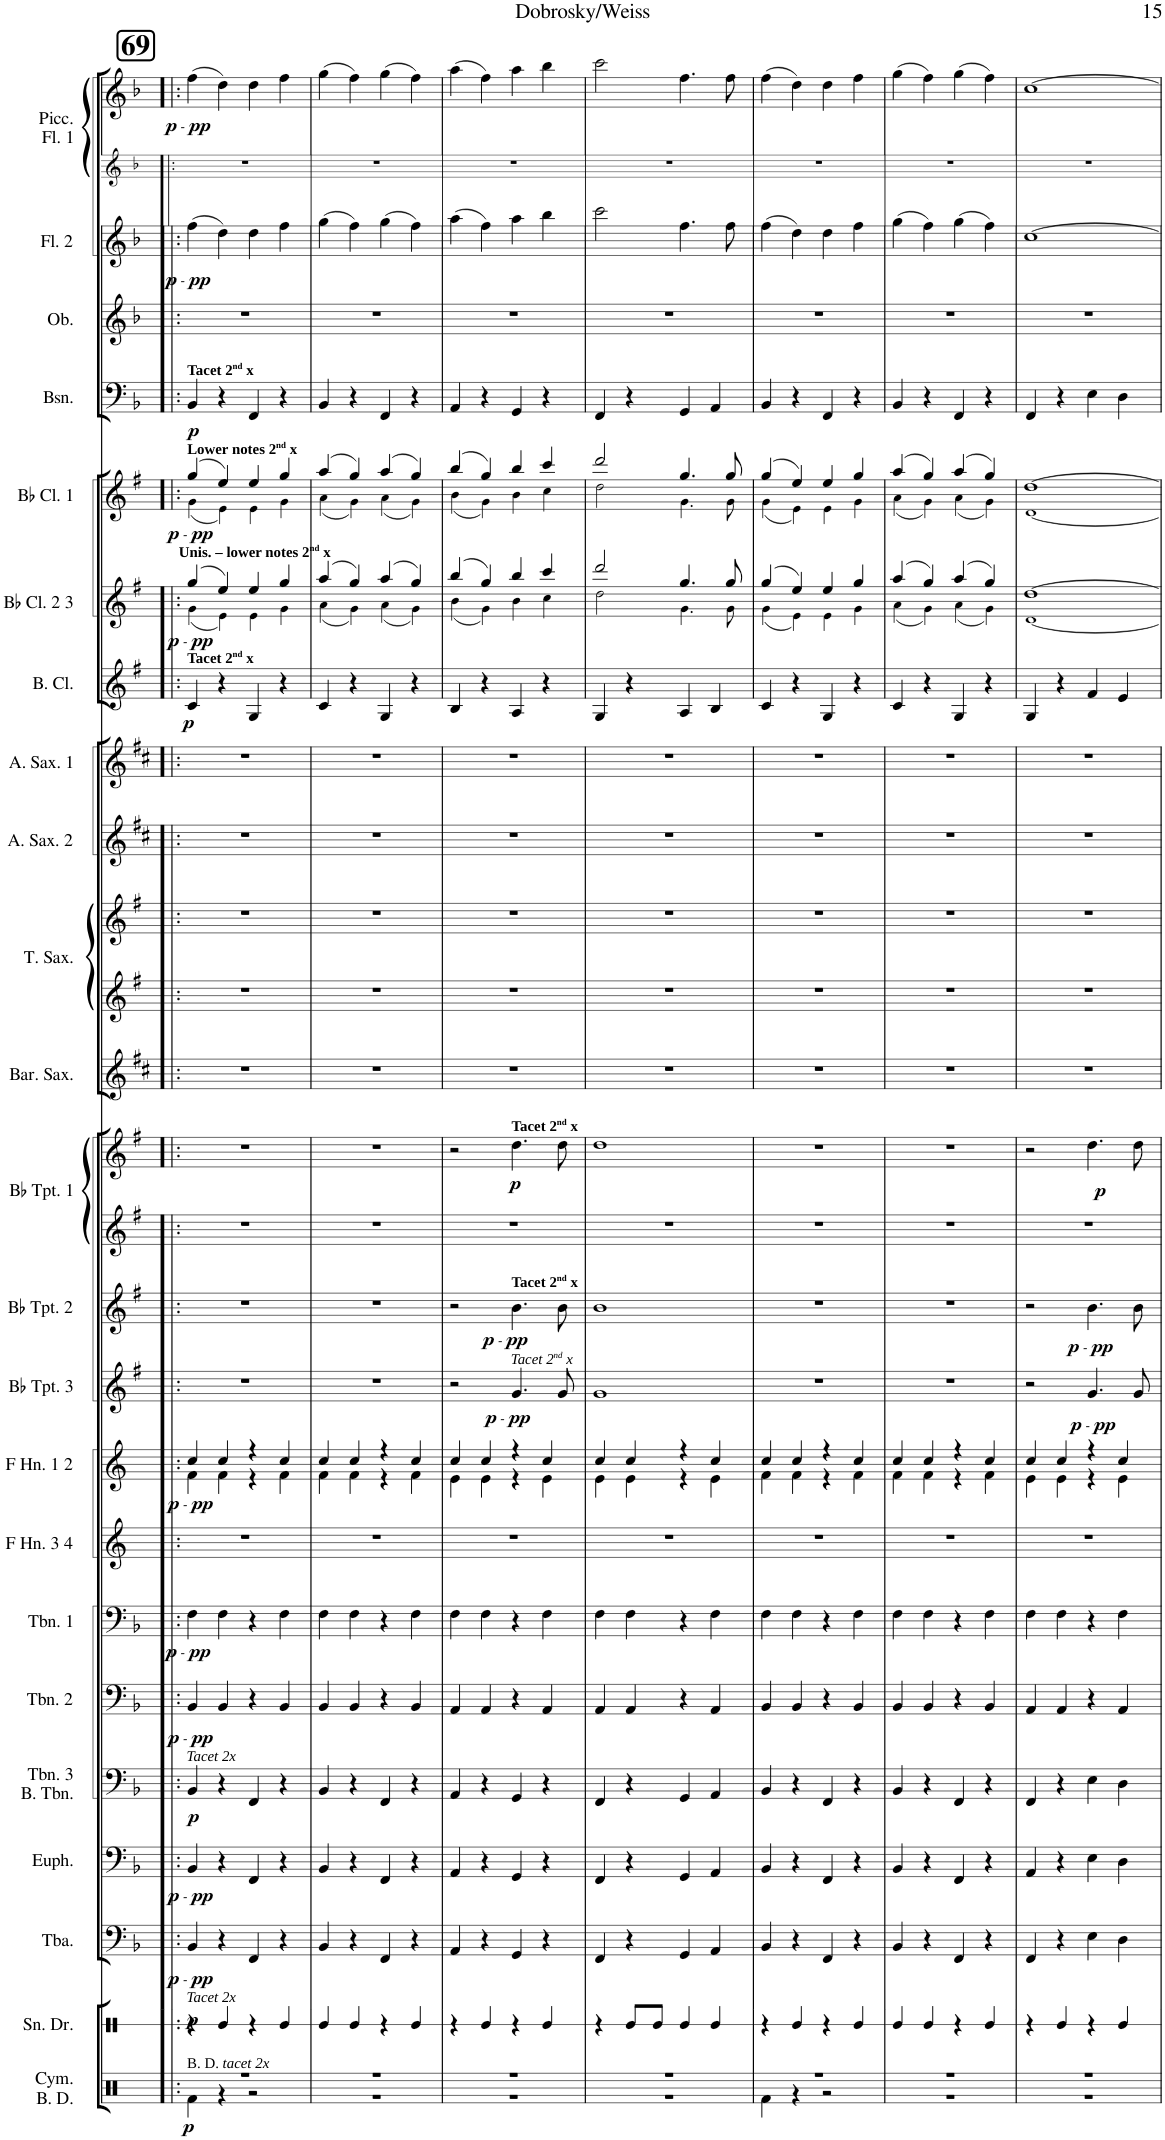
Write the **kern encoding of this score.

**kern	**dynam	**kern	**dynam	**kern	**dynam	**kern	**dynam	**kern	**dynam	**kern	**dynam	**kern	**dynam	**kern	**dynam	**kern	**dynam	**kern	**dynam	**kern	**dynam	**kern	**dynam	**kern	**dynam	**kern	**dynam	**kern	**dynam
*part15	*part15	*part14	*part14	*part13	*part13	*part12	*part12	*part11	*part11	*part10	*part10	*part9	*part9	*part8	*part8	*part7	*part7	*part6	*part6	*part5	*part5	*part4	*part4	*part3	*part3	*part2	*part2	*part1	*part1
*staff15	*staff15	*staff14	*staff14	*staff13	*staff13	*staff12	*staff12	*staff11	*staff11	*staff10	*staff10	*staff9	*staff9	*staff8	*staff8	*staff7	*staff7	*staff6	*staff6	*staff5	*staff5	*staff4	*staff4	*staff3	*staff3	*staff2	*staff2	*staff1	*staff1
*I"Tuba	*	*I"Euphonium	*	*I"Trombone 3 Bass Trombone	*	*I"Trombone 2	*	*I"Trombone 1	*	*I"F Horn 1 &amp; 2	*	*I"Bb Trumpet 3	*	*I"Bb Trumpet 2	*	*I"Bb Trumpet 1	*	*I"Bass Clarinet	*	*I"Bb Clarinet 2 &amp; 3	*	*I"Bb Clarinet 1	*	*I"Bassoon	*	*I"Flute 2	*	*I"Piccolo Flute 1	*
*I'Tba.	*	*I'Euph.	*	*I'Tbn. 3 B. Tbn.	*	*I'Tbn. 2	*	*I'Tbn. 1	*	*I'F Hn. 1 2	*	*I'Bb Tpt. 3	*	*I'Bb Tpt. 2	*	*I'Bb Tpt. 1	*	*I'B. Cl.	*	*I'Bb Cl. 2 3	*	*I'Bb Cl. 1	*	*I'Bsn.	*	*I'Fl. 2	*	*I'Picc. Fl. 1	*
!!LO:PB:g=z
*clefF4	*	*clefF4	*	*clefF4	*	*clefF4	*	*clefF4	*	*clefG2	*	*clefG2	*	*clefG2	*	*clefG2	*	*clefG2	*	*clefG2	*	*clefG2	*	*clefF4	*	*clefG2	*	*clefG2	*
*	*	*	*	*	*	*	*	*	*	*Trd4c7	*	*Trd1c2	*	*Trd1c2	*	*Trd1c2	*	*Trd8c14	*	*Trd1c2	*	*Trd1c2	*	*	*	*	*	*	*
*k[b-]	*	*k[b-]	*	*k[b-]	*	*k[b-]	*	*k[b-]	*	*k[]	*	*k[f#]	*	*k[f#]	*	*k[f#]	*	*k[f#]	*	*k[f#]	*	*k[f#]	*	*k[b-]	*	*k[b-]	*	*k[b-]	*
*M4/4	*	*M4/4	*	*M4/4	*	*M4/4	*	*M4/4	*	*M4/4	*	*M4/4	*	*M4/4	*	*M4/4	*	*M4/4	*	*M4/4	*	*M4/4	*	*M4/4	*	*M4/4	*	*M4/4	*
*met(c|)	*	*met(c|)	*	*met(c|)	*	*met(c|)	*	*met(c|)	*	*met(c|)	*	*met(c|)	*	*met(c|)	*	*met(c|)	*	*met(c|)	*	*met(c|)	*	*met(c|)	*	*met(c|)	*	*met(c|)	*	*met(c|)	*
!!LO:REH:place=s1:a:B:cj:fs=14:t=69
=69!|:	=69!|:	=69!|:	=69!|:	=69!|:	=69!|:	=69!|:	=69!|:	=69!|:	=69!|:	=69!|:	=69!|:	=69!|:	=69!|:	=69!|:	=69!|:	=69!|:	=69!|:	=69!|:	=69!|:	=69!|:	=69!|:	=69!|:	=69!|:	=69!|:	=69!|:	=69!|:	=69!|:	=69!|:	=69!|:
*	*	*	*	*	*	*	*	*	*	*^	*	*	*	*	*	*	*	*	*	*^	*	*^	*	*	*	*	*	*	*
!	!	!	!	!	!	!	!	!	!	!	!	!	!	!	!	!	!	!	!	!	!	!	!	!	!	!	!LO:TX:a:B:t=Tacet 2	!	!	!	!	!
!	!	!	!	!	!	!	!	!	!	!	!	!	!	!	!	!	!	!	!	!	!	!	!	!	!	!	!LO:TX:a:t=nd	!	!	!	!	!
!	!	!	!	!	!	!	!	!	!	!	!	!	!	!	!	!	!	!	!	!	!	!	!	!	!	!	!LO:TX:a:t=x	!	!	!	!	!
!	!	!	!	!	!	!	!	!	!	!	!	!	!	!	!	!	!	!	!	!	!	!	!	!LO:TX:a:B:t=Lower notes 2	!	!	!	!	!	!	!	!
!	!	!	!	!	!	!	!	!	!	!	!	!	!	!	!	!	!	!	!	!	!	!	!	!LO:TX:a:t=nd	!	!	!	!	!	!	!	!
!	!	!	!	!	!	!	!	!	!	!	!	!	!	!	!	!	!	!	!	!	!	!	!	!LO:TX:a:t=x	!	!	!	!	!	!	!	!
!	!	!	!	!	!	!	!	!	!	!	!	!	!	!	!	!	!	!	!	!	!LO:TX:a:B:t=Unis. – lower notes 2	!	!	!	!	!	!	!	!	!	!	!
!	!	!	!	!	!	!	!	!	!	!	!	!	!	!	!	!	!	!	!	!	!LO:TX:a:t=nd	!	!	!	!	!	!	!	!	!	!	!
!	!	!	!	!	!	!	!	!	!	!	!	!	!	!	!	!	!	!	!	!	!LO:TX:a:t=x	!	!	!	!	!	!	!	!	!	!	!
!	!	!	!	!	!	!	!	!	!	!	!	!	!	!	!	!	!	!	!LO:TX:a:B:t=Tacet 2	!	!	!	!	!	!	!	!	!	!	!	!	!
!	!	!	!	!	!	!	!	!	!	!	!	!	!	!	!	!	!	!	!LO:TX:a:t=nd	!	!	!	!	!	!	!	!	!	!	!	!	!
!	!	!	!	!	!	!	!	!	!	!	!	!	!	!	!	!	!	!	!LO:TX:a:t=x	!	!	!	!	!	!	!	!	!	!	!	!	!
!	!	!	!	!LO:TX:a:i:t=Tacet 2x	!	!	!	!	!	!	!	!	!	!	!	!	!	!	!	!	!	!	!	!	!	!	!	!	!	!	!	!
!	!LO:DY:b	!	!	!	!	!	!	!	!	!	!	!	!	!	!	!	!	!	!	!	!	!	!	!	!	!	!	!	!	!	!	!
!	!LO:DY:n=1:b	!	!	!	!	!	!	!	!	!	!	!	!	!	!	!	!	!	!	!	!	!	!	!	!	!	!	!	!	!	!	!
!	!LO:DY:n=2:b	!	!LO:DY:b	!	!	!	!	!	!	!	!	!	!	!	!	!	!	!	!	!	!	!	!	!	!	!	!	!	!	!	!	!
!	!	!	!LO:DY:n=1:b	!	!	!	!	!	!	!	!	!	!	!	!	!	!	!	!	!	!	!	!	!	!	!	!	!	!	!	!	!
!	!	!	!LO:DY:n=2:b	!	!LO:DY:b	!	!LO:DY:b	!	!	!	!	!	!	!	!	!	!	!	!	!	!	!	!	!	!	!	!	!	!	!	!	!
!	!	!	!	!	!	!	!LO:DY:n=1:b	!	!	!	!	!	!	!	!	!	!	!	!	!	!	!	!	!	!	!	!	!	!	!	!	!
!	!	!	!	!	!	!	!LO:DY:n=2:b	!	!LO:DY:b	!	!	!	!	!	!	!	!	!	!	!	!	!	!	!	!	!	!	!	!	!	!	!
!	!	!	!	!	!	!	!	!	!LO:DY:n=1:b	!	!	!	!	!	!	!	!	!	!	!	!	!	!	!	!	!	!	!	!	!	!	!
!	!	!	!	!	!	!	!	!	!LO:DY:n=2:b	!	!	!LO:DY:b	!	!	!	!	!	!	!	!	!	!	!	!	!	!	!	!	!	!	!	!
!	!	!	!	!	!	!	!	!	!	!	!	!LO:DY:n=1:b	!	!	!	!	!	!	!	!	!	!	!	!	!	!	!	!	!	!	!	!
!	!	!	!	!	!	!	!	!	!	!	!	!LO:DY:n=2:b	!	!	!	!	!	!	!	!LO:DY:b	!	!	!LO:DY:b	!	!	!	!	!	!	!	!	!
!	!	!	!	!	!	!	!	!	!	!	!	!	!	!	!	!	!	!	!	!	!	!	!LO:DY:n=1:b	!	!	!	!	!	!	!	!	!
!	!	!	!	!	!	!	!	!	!	!	!	!	!	!	!	!	!	!	!	!	!	!	!LO:DY:n=2:b	!	!	!LO:DY:b	!	!	!	!	!	!
!	!	!	!	!	!	!	!	!	!	!	!	!	!	!	!	!	!	!	!	!	!	!	!	!	!	!LO:DY:n=1:b	!	!	!	!	!	!
!	!	!	!	!	!	!	!	!	!	!	!	!	!	!	!	!	!	!	!	!	!	!	!	!	!	!LO:DY:n=2:b	!	!LO:DY:b	!	!LO:DY:b	!	!
!	!	!	!	!	!	!	!	!	!	!	!	!	!	!	!	!	!	!	!	!	!	!	!	!	!	!	!	!	!	!LO:DY:n=1:b	!	!
!	!	!	!	!	!	!	!	!	!	!	!	!	!	!	!	!	!	!	!	!	!	!	!	!	!	!	!	!	!	!LO:DY:n=2:b	!	!LO:DY:b
!	!	!	!	!	!	!	!	!	!	!	!	!	!	!	!	!	!	!	!	!	!	!	!	!	!	!	!	!	!	!	!	!LO:DY:n=1:b
!	!	!	!	!	!	!	!	!	!	!	!	!	!	!	!	!	!	!	!	!	!	!	!	!	!	!	!	!	!	!	!	!LO:DY:n=2:b
4BB-/	p other-dynamics pp	4BB-/	p other-dynamics pp	4BB-/	p	4BB-/	p other-dynamics pp	4F\	p other-dynamics pp	4cc/	4f\	p other-dynamics pp	1r	.	1r	.	1r	.	4c/	p	(4gg/	(4g!\	p other-dynamics pp	(4gg/	(4g!\	p other-dynamics pp	4BB-/	p	(4ff\	p other-dynamics pp	(4ff\	p other-dynamics pp
4r	.	4r	.	4r	.	4BB-/	.	4F\	.	4cc/	4f\	.	.	.	.	.	.	.	4r	.	4ee/)	4e!\)	.	4ee/)	4e!\)	.	4r	.	4dd\)	.	4dd\)	.
4FF/	.	4FF/	.	4FF/	.	4r	.	4r	.	4r	4r	.	.	.	.	.	.	.	4G/	.	4ee/	4e!\	.	4ee/	4e!\	.	4FF/	.	4dd\	.	4dd\	.
4r	.	4r	.	4r	.	4BB-/	.	4F\	.	4cc/	4f\	.	.	.	.	.	.	.	4r	.	4gg/	4g!\	.	4gg/	4g!\	.	4r	.	4ff\	.	4ff\	.
=70	=70	=70	=70	=70	=70	=70	=70	=70	=70	=70	=70	=70	=70	=70	=70	=70	=70	=70	=70	=70	=70	=70	=70	=70	=70	=70	=70	=70	=70	=70	=70	=70
4BB-/	.	4BB-/	.	4BB-/	.	4BB-/	.	4F\	.	4cc/	4f\	.	1r	.	1r	.	1r	.	4c/	.	(4aa/	(4a!\	.	(4aa/	(4a!\	.	4BB-/	.	(4gg\	.	(4gg\	.
4r	.	4r	.	4r	.	4BB-/	.	4F\	.	4cc/	4f\	.	.	.	.	.	.	.	4r	.	4gg/)	4g!\)	.	4gg/)	4g!\)	.	4r	.	4ff\)	.	4ff\)	.
4FF/	.	4FF/	.	4FF/	.	4r	.	4r	.	4r	4r	.	.	.	.	.	.	.	4G/	.	(4aa/	(4a!\	.	(4aa/	(4a!\	.	4FF/	.	(4gg\	.	(4gg\	.
4r	.	4r	.	4r	.	4BB-/	.	4F\	.	4cc/	4f\	.	.	.	.	.	.	.	4r	.	4gg/)	4g!\)	.	4gg/)	4g!\)	.	4r	.	4ff\)	.	4ff\)	.
=71	=71	=71	=71	=71	=71	=71	=71	=71	=71	=71	=71	=71	=71	=71	=71	=71	=71	=71	=71	=71	=71	=71	=71	=71	=71	=71	=71	=71	=71	=71	=71	=71
4AA/	.	4AA/	.	4AA/	.	4AA/	.	4F\	.	4cc/	4e\	.	2r	.	2r	.	2r	.	4B/	.	(4bb/	(4b!\	.	(4bb/	(4b!\	.	4AA/	.	(4aa\	.	(4aa\	.
4r	.	4r	.	4r	.	4AA/	.	4F\	.	4cc/	4e\	.	.	.	.	.	.	.	4r	.	4gg/)	4g!\)	.	4gg/)	4g!\)	.	4r	.	4ff\)	.	4ff\)	.
!	!	!	!	!	!	!	!	!	!	!	!	!	!	!	!	!	!LO:TX:a:B:t=Tacet 2	!	!	!	!	!	!	!	!	!	!	!	!	!	!	!
!	!	!	!	!	!	!	!	!	!	!	!	!	!	!	!	!	!LO:TX:a:t=nd	!	!	!	!	!	!	!	!	!	!	!	!	!	!	!
!	!	!	!	!	!	!	!	!	!	!	!	!	!	!	!	!	!LO:TX:a:t=x	!	!	!	!	!	!	!	!	!	!	!	!	!	!	!
!	!	!	!	!	!	!	!	!	!	!	!	!	!	!	!LO:TX:a:B:t=Tacet 2	!	!	!	!	!	!	!	!	!	!	!	!	!	!	!	!	!
!	!	!	!	!	!	!	!	!	!	!	!	!	!	!	!LO:TX:a:t=nd	!	!	!	!	!	!	!	!	!	!	!	!	!	!	!	!	!
!	!	!	!	!	!	!	!	!	!	!	!	!	!	!	!LO:TX:a:t=x	!	!	!	!	!	!	!	!	!	!	!	!	!	!	!	!	!
!	!	!	!	!	!	!	!	!	!	!	!	!	!LO:TX:a:i:t=Tacet 2	!	!	!	!	!	!	!	!	!	!	!	!	!	!	!	!	!	!	!
!	!	!	!	!	!	!	!	!	!	!	!	!	!LO:TX:a:t=nd	!	!	!	!	!	!	!	!	!	!	!	!	!	!	!	!	!	!	!
!	!	!	!	!	!	!	!	!	!	!	!	!	!LO:TX:a:t=x	!	!	!	!	!	!	!	!	!	!	!	!	!	!	!	!	!	!	!
!	!	!	!	!	!	!	!	!	!	!	!	!	!	!LO:DY:b	!	!	!	!	!	!	!	!	!	!	!	!	!	!	!	!	!	!
!	!	!	!	!	!	!	!	!	!	!	!	!	!	!LO:DY:n=1:b	!	!	!	!	!	!	!	!	!	!	!	!	!	!	!	!	!	!
!	!	!	!	!	!	!	!	!	!	!	!	!	!	!LO:DY:n=2:b	!	!LO:DY:b	!	!	!	!	!	!	!	!	!	!	!	!	!	!	!	!
!	!	!	!	!	!	!	!	!	!	!	!	!	!	!	!	!LO:DY:n=1:b	!	!	!	!	!	!	!	!	!	!	!	!	!	!	!	!
!	!	!	!	!	!	!	!	!	!	!	!	!	!	!	!	!LO:DY:n=2:b	!	!LO:DY:b	!	!	!	!	!	!	!	!	!	!	!	!	!	!
4GG/	.	4GG/	.	4GG/	.	4r	.	4r	.	4r	4r	.	4.g/	p other-dynamics pp	4.b\	p other-dynamics pp	4.dd\	p	4A/	.	4bb/	4b!\	.	4bb/	4b!\	.	4GG/	.	4aa\	.	4aa\	.
4r	.	4r	.	4r	.	4AA/	.	4F\	.	4cc/	4e\	.	.	.	.	.	.	.	4r	.	4ccc/	4cc!\	.	4ccc/	4cc!\	.	4r	.	4bb-\	.	4bb-\	.
.	.	.	.	.	.	.	.	.	.	.	.	.	8g/	.	8b\	.	8dd\	.	.	.	.	.	.	.	.	.	.	.	.	.	.	.
=72	=72	=72	=72	=72	=72	=72	=72	=72	=72	=72	=72	=72	=72	=72	=72	=72	=72	=72	=72	=72	=72	=72	=72	=72	=72	=72	=72	=72	=72	=72	=72	=72
4FF/	.	4FF/	.	4FF/	.	4AA/	.	4F\	.	4cc/	4e\	.	1g	.	1b	.	1dd	.	4G/	.	2ddd/	2dd!\	.	2ddd/	2dd!\	.	4FF/	.	2ccc\	.	2ccc\	.
4r	.	4r	.	4r	.	4AA/	.	4F\	.	4cc/	4e\	.	.	.	.	.	.	.	4r	.	.	.	.	.	.	.	4r	.	.	.	.	.
4GG/	.	4GG/	.	4GG/	.	4r	.	4r	.	4r	4r	.	.	.	.	.	.	.	4A/	.	4.gg/	4.g!\	.	4.gg/	4.g!\	.	4GG/	.	4.ff\	.	4.ff\	.
4AA/	.	4AA/	.	4AA/	.	4AA/	.	4F\	.	4cc/	4e\	.	.	.	.	.	.	.	4B/	.	.	.	.	.	.	.	4AA/	.	.	.	.	.
.	.	.	.	.	.	.	.	.	.	.	.	.	.	.	.	.	.	.	.	.	8gg/	8g!\	.	8gg/	8g!\	.	.	.	8ff\	.	8ff\	.
=73	=73	=73	=73	=73	=73	=73	=73	=73	=73	=73	=73	=73	=73	=73	=73	=73	=73	=73	=73	=73	=73	=73	=73	=73	=73	=73	=73	=73	=73	=73	=73	=73
4BB-/	.	4BB-/	.	4BB-/	.	4BB-/	.	4F\	.	4cc/	4f\	.	1r	.	1r	.	1r	.	4c/	.	(4gg/	(4g!\	.	(4gg/	(4g!\	.	4BB-/	.	(4ff\	.	(4ff\	.
4r	.	4r	.	4r	.	4BB-/	.	4F\	.	4cc/	4f\	.	.	.	.	.	.	.	4r	.	4ee/)	4e!\)	.	4ee/)	4e!\)	.	4r	.	4dd\)	.	4dd\)	.
4FF/	.	4FF/	.	4FF/	.	4r	.	4r	.	4r	4r	.	.	.	.	.	.	.	4G/	.	4ee/	4e!\	.	4ee/	4e!\	.	4FF/	.	4dd\	.	4dd\	.
4r	.	4r	.	4r	.	4BB-/	.	4F\	.	4cc/	4f\	.	.	.	.	.	.	.	4r	.	4gg/	4g!\	.	4gg/	4g!\	.	4r	.	4ff\	.	4ff\	.
=74	=74	=74	=74	=74	=74	=74	=74	=74	=74	=74	=74	=74	=74	=74	=74	=74	=74	=74	=74	=74	=74	=74	=74	=74	=74	=74	=74	=74	=74	=74	=74	=74
4BB-/	.	4BB-/	.	4BB-/	.	4BB-/	.	4F\	.	4cc/	4f\	.	1r	.	1r	.	1r	.	4c/	.	(4aa/	(4a!\	.	(4aa/	(4a!\	.	4BB-/	.	(4gg\	.	(4gg\	.
4r	.	4r	.	4r	.	4BB-/	.	4F\	.	4cc/	4f\	.	.	.	.	.	.	.	4r	.	4gg/)	4g!\)	.	4gg/)	4g!\)	.	4r	.	4ff\)	.	4ff\)	.
4FF/	.	4FF/	.	4FF/	.	4r	.	4r	.	4r	4r	.	.	.	.	.	.	.	4G/	.	(4aa/	(4a!\	.	(4aa/	(4a!\	.	4FF/	.	(4gg\	.	(4gg\	.
4r	.	4r	.	4r	.	4BB-/	.	4F\	.	4cc/	4f\	.	.	.	.	.	.	.	4r	.	4gg/)	4g!\)	.	4gg/)	4g!\)	.	4r	.	4ff\)	.	4ff\)	.
=75	=75	=75	=75	=75	=75	=75	=75	=75	=75	=75	=75	=75	=75	=75	=75	=75	=75	=75	=75	=75	=75	=75	=75	=75	=75	=75	=75	=75	=75	=75	=75	=75
4FF/	.	4AA/	.	4FF/	.	4AA/	.	4F\	.	4cc/	4e\	.	2r	.	2r	.	2r	.	4G/	.	[1dd	[1d!	.	[1dd	[1d!	.	4FF/	.	[1cc	.	[1cc	.
4r	.	4r	.	4r	.	4AA/	.	4F\	.	4cc/	4e\	.	.	.	.	.	.	.	4r	.	.	.	.	.	.	.	4r	.	.	.	.	.
!	!	!	!	!	!	!	!	!	!	!	!	!	!	!LO:DY:b	!	!	!	!	!	!	!	!	!	!	!	!	!	!	!	!	!	!
!	!	!	!	!	!	!	!	!	!	!	!	!	!	!LO:DY:n=1:b	!	!	!	!	!	!	!	!	!	!	!	!	!	!	!	!	!	!
!	!	!	!	!	!	!	!	!	!	!	!	!	!	!LO:DY:n=2:b	!	!LO:DY:b	!	!	!	!	!	!	!	!	!	!	!	!	!	!	!	!
!	!	!	!	!	!	!	!	!	!	!	!	!	!	!	!	!LO:DY:n=1:b	!	!	!	!	!	!	!	!	!	!	!	!	!	!	!	!
!	!	!	!	!	!	!	!	!	!	!	!	!	!	!	!	!LO:DY:n=2:b	!	!LO:DY:b	!	!	!	!	!	!	!	!	!	!	!	!	!	!
4E\	.	4E\	.	4E\	.	4r	.	4r	.	4r	4r	.	4.g/	p other-dynamics pp	4.b\	p other-dynamics pp	4.dd\	p	4f#/	.	.	.	.	.	.	.	4E\	.	.	.	.	.
4D\	.	4D\	.	4D\	.	4AA/	.	4F\	.	4cc/	4e\	.	.	.	.	.	.	.	4e/	.	.	.	.	.	.	.	4D\	.	.	.	.	.
.	.	.	.	.	.	.	.	.	.	.	.	.	8g/	.	8b\	.	8dd\	.	.	.	.	.	.	.	.	.	.	.	.	.	.	.
*	*	*	*	*	*	*	*	*	*	*	*	*	*	*	*	*	*	*	*	*	*v	*v	*	*	*	*	*	*	*	*	*	*
*	*	*	*	*	*	*	*	*	*	*v	*v	*	*	*	*	*	*	*	*	*	*	*	*v	*v	*	*	*	*	*	*	*
=	=	=	=	=	=	=	=	=	=	=	=	=	=	=	=	=	=	=	=	=	=	=	=	=	=	=	=	=	=
*-	*-	*-	*-	*-	*-	*-	*-	*-	*-	*-	*-	*-	*-	*-	*-	*-	*-	*-	*-	*-	*-	*-	*-	*-	*-	*-	*-	*-	*-
